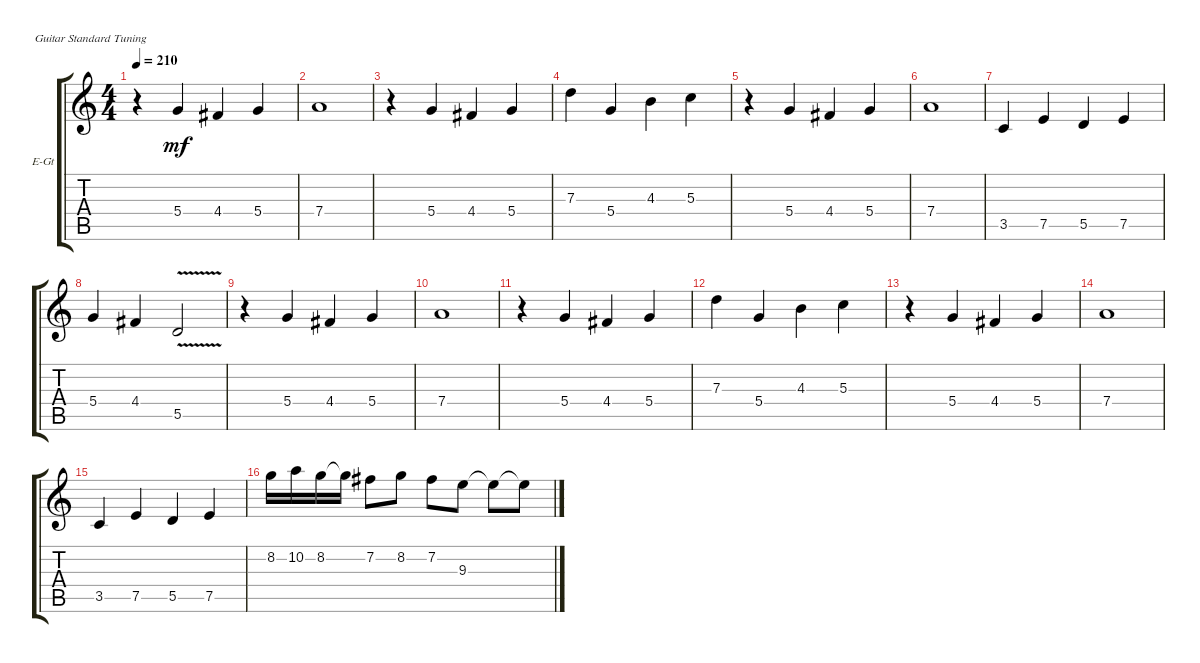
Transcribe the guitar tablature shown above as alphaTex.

\bracketExtendMode groupsimilarinstruments
\firstSystemTrackNameOrientation horizontal
\otherSystemsTrackNameOrientation horizontal
\track ("solo" "E-Gt") {instrument distortionguitar}
\staff {score tabs}
\tuning (E4 B3 G3 D3 A2 E2)
\ts (4 4)
\tempo 210
\clef g2
\scale
0.487395
\ks c
r.4{dy mf instrument distortionguitar} 5.4.4 4.4.4 5.4.4 |
7.4.1 |
r.4 5.4.4 4.4.4 5.4.4 |
7.3.4 5.4.4 4.3.4 5.3.4 |
r.4 5.4.4 4.4.4 5.4.4 |
7.4.1 |
3.5.4 7.5.4 5.5.4 7.5.4 |
5.4.4 4.4.4 5.5{v}.2 |
r.4 5.4.4 4.4.4 5.4.4 |
7.4.1 |
r.4 5.4.4 4.4.4 5.4.4 |
7.3.4 5.4.4 4.3.4 5.3.4 |
r.4 5.4.4 4.4.4 5.4.4 |
7.4.1 |
3.5.4 7.5.4 5.5.4 7.5.4 |
8.2.16 10.2.16 8.2.16 8.2{t}.16 7.2.8 8.2.8 7.2.8 9.3.8 9.3{t}.8 9.3{t}.8
